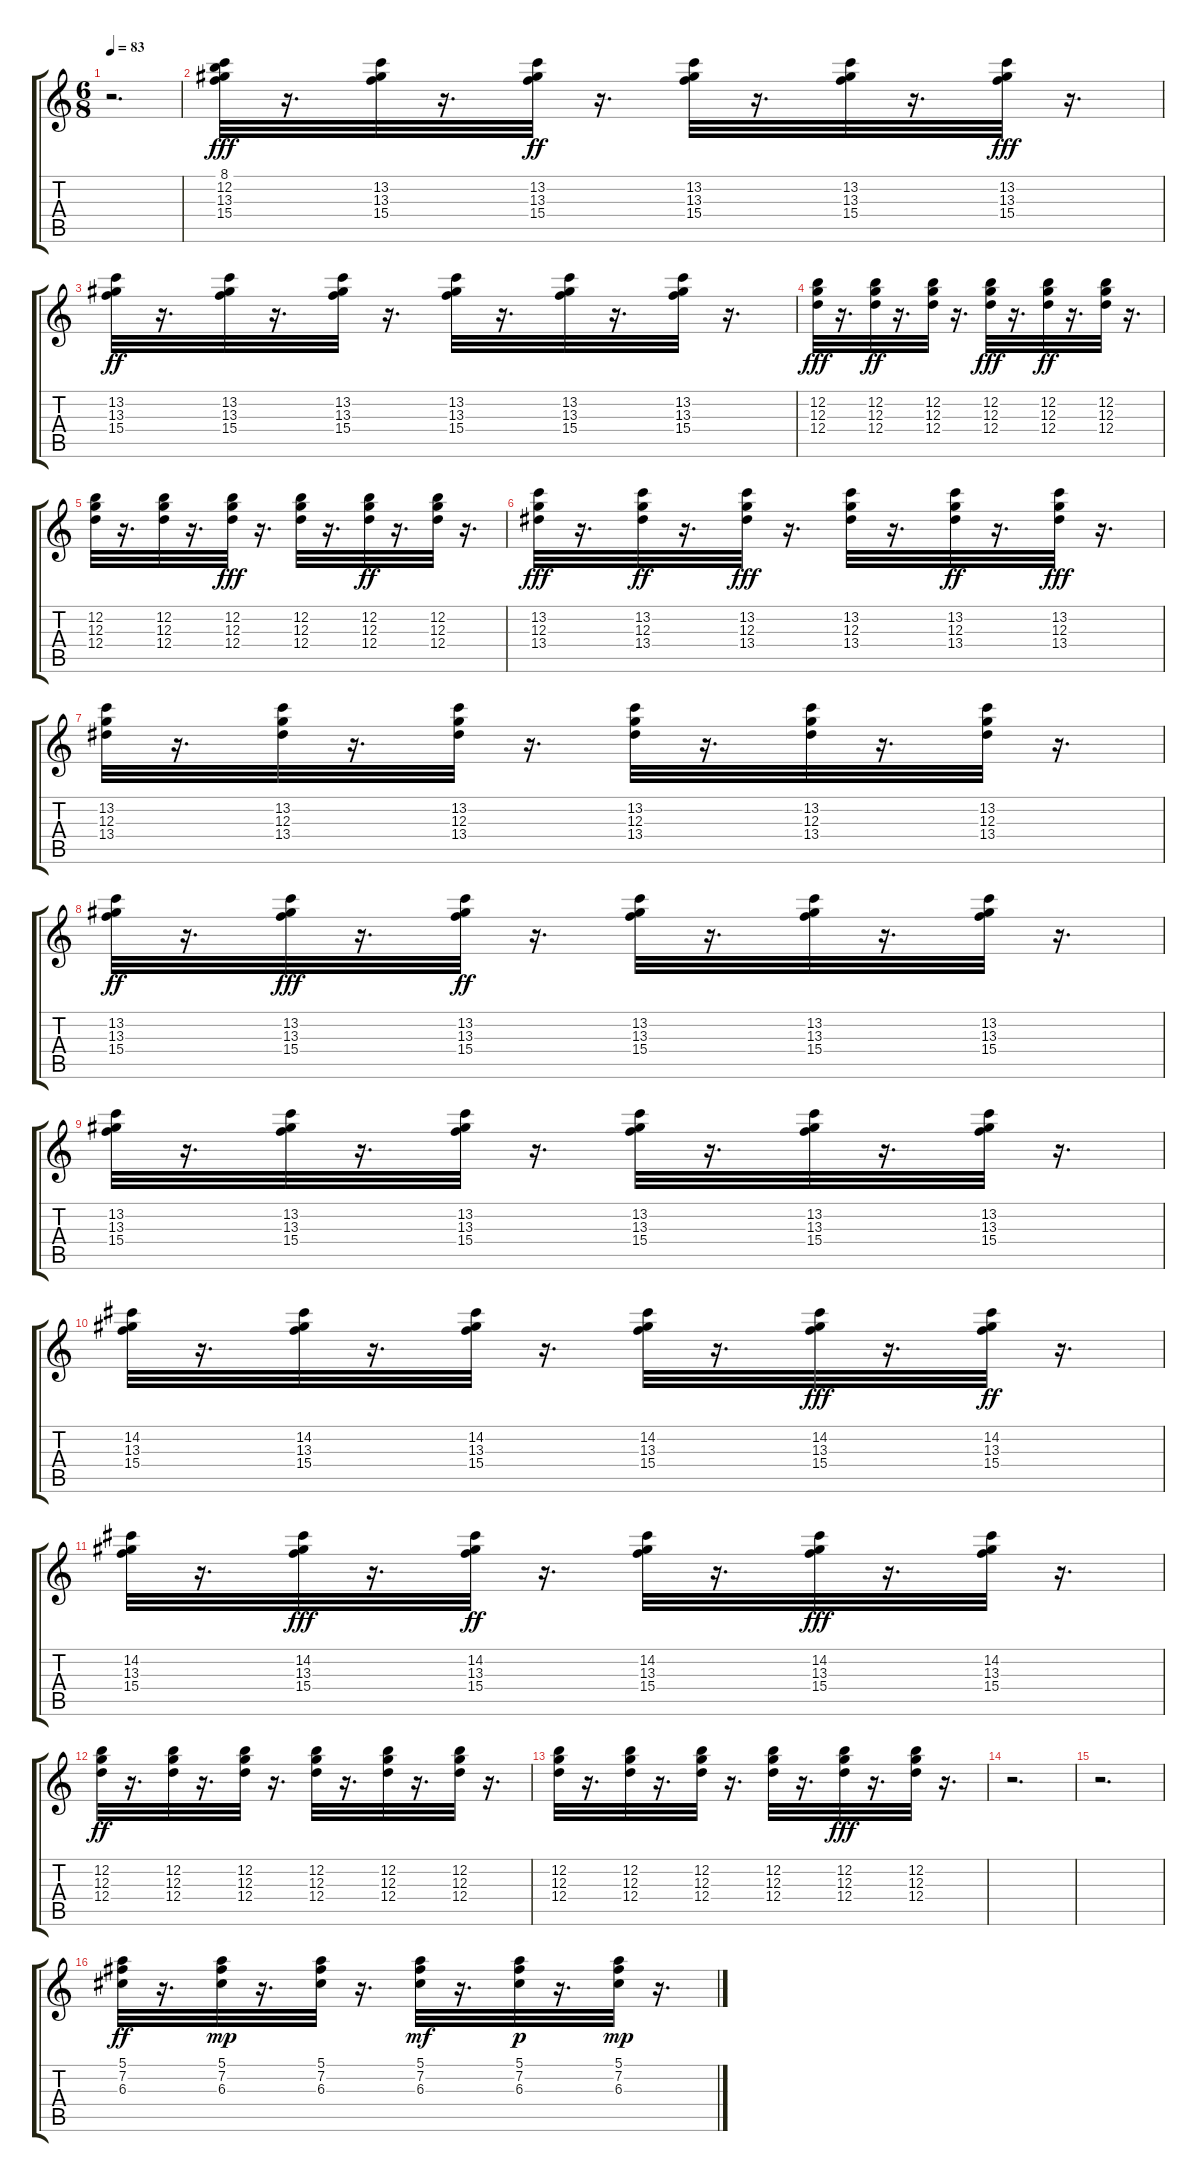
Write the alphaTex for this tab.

\track "" {instrument electricbassfinger}
\staff {score tabs}
\tuning (E4 B3 G3 D3 A2 E2) {hide}
\ts (6 8)
\tempo 83
\clef g2
\ks c
r.2{d dy fff} |
(8.1 12.2 13.3 15.4).32 r.16{d} (13.2 13.3 15.4).32 r.16{d} (13.2 13.3 15.4).32{dy ff} r.16{d} (13.2 13.3 15.4).32 r.16{d} (13.2 13.3 15.4).32 r.16{d} (13.2 13.3 15.4).32{dy fff} r.16{d} |
(13.2 13.3 15.4).32{dy ff} r.16{d} (13.2 13.3 15.4).32 r.16{d} (13.2 13.3 15.4).32 r.16{d} (13.2 13.3 15.4).32 r.16{d} (13.2 13.3 15.4).32 r.16{d} (13.2 13.3 15.4).32 r.16{d} |
(12.2 12.3 12.4).32{dy fff} r.16{d} (12.2 12.3 12.4).32{dy ff} r.16{d} (12.2 12.3 12.4).32 r.16{d} (12.2 12.3 12.4).32{dy fff} r.16{d} (12.2 12.3 12.4).32{dy ff} r.16{d} (12.2 12.3 12.4).32 r.16{d} |
(12.2 12.3 12.4).32 r.16{d} (12.2 12.3 12.4).32 r.16{d} (12.2 12.3 12.4).32{dy fff} r.16{d} (12.2 12.3 12.4).32 r.16{d} (12.2 12.3 12.4).32{dy ff} r.16{d} (12.2 12.3 12.4).32 r.16{d} |
(13.2 12.3 13.4).32{dy fff} r.16{d} (13.2 12.3 13.4).32{dy ff} r.16{d} (13.2 12.3 13.4).32{dy fff} r.16{d} (13.2 12.3 13.4).32 r.16{d} (13.2 12.3 13.4).32{dy ff} r.16{d} (13.2 12.3 13.4).32{dy fff} r.16{d} |
(13.2 12.3 13.4).32 r.16{d} (13.2 12.3 13.4).32 r.16{d} (13.2 12.3 13.4).32 r.16{d} (13.2 12.3 13.4).32 r.16{d} (13.2 12.3 13.4).32 r.16{d} (13.2 12.3 13.4).32 r.16{d} |
(13.2 13.3 15.4).32{dy ff} r.16{d} (13.2 13.3 15.4).32{dy fff} r.16{d} (13.2 13.3 15.4).32{dy ff} r.16{d} (13.2 13.3 15.4).32 r.16{d} (13.2 13.3 15.4).32 r.16{d} (13.2 13.3 15.4).32 r.16{d} |
(13.2 13.3 15.4).32 r.16{d} (13.2 13.3 15.4).32 r.16{d} (13.2 13.3 15.4).32 r.16{d} (13.2 13.3 15.4).32 r.16{d} (13.2 13.3 15.4).32 r.16{d} (13.2 13.3 15.4).32 r.16{d} |
(14.2 13.3 15.4).32 r.16{d} (14.2 13.3 15.4).32 r.16{d} (14.2 13.3 15.4).32 r.16{d} (14.2 13.3 15.4).32 r.16{d} (14.2 13.3 15.4).32{dy fff} r.16{d} (14.2 13.3 15.4).32{dy ff} r.16{d} |
(14.2 13.3 15.4).32 r.16{d} (14.2 13.3 15.4).32{dy fff} r.16{d} (14.2 13.3 15.4).32{dy ff} r.16{d} (14.2 13.3 15.4).32 r.16{d} (14.2 13.3 15.4).32{dy fff} r.16{d} (14.2 13.3 15.4).32 r.16{d} |
(12.2 12.3 12.4).32{dy ff} r.16{d} (12.2 12.3 12.4).32 r.16{d} (12.2 12.3 12.4).32 r.16{d} (12.2 12.3 12.4).32 r.16{d} (12.2 12.3 12.4).32 r.16{d} (12.2 12.3 12.4).32 r.16{d} |
(12.2 12.3 12.4).32 r.16{d} (12.2 12.3 12.4).32 r.16{d} (12.2 12.3 12.4).32 r.16{d} (12.2 12.3 12.4).32 r.16{d} (12.2 12.3 12.4).32{dy fff} r.16{d} (12.2 12.3 12.4).32 r.16{d} |
r.2{d} |
r.2{d} |
(5.1 7.2 6.3).32{dy ff} r.16{d} (5.1 7.2 6.3).32{dy mp} r.16{d} (5.1 7.2 6.3).32 r.16{d} (5.1 7.2 6.3).32{dy mf} r.16{d} (5.1 7.2 6.3).32{dy p} r.16{d} (5.1 7.2 6.3).32{dy mp} r.16{d}
